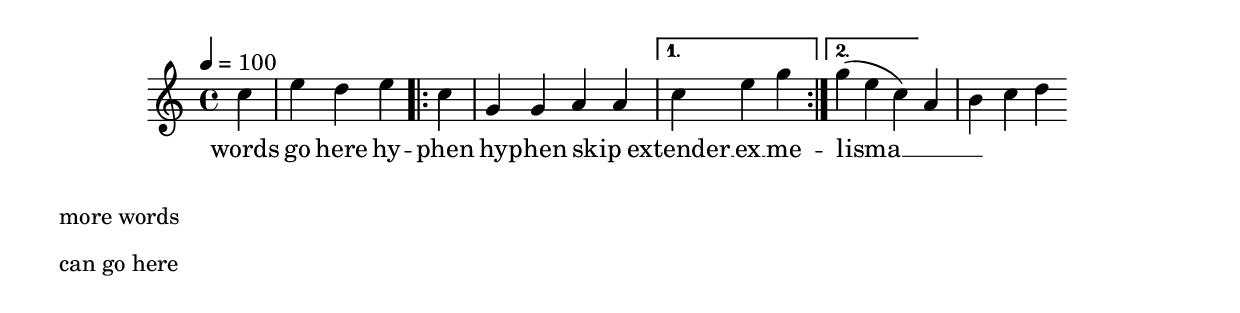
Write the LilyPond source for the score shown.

\version "2.18.2"
\language "english"

\header {
  title = ""
}

global = {
  \time 4/4
  \key c \major
  \tempo 4=100
}

melody = \relative c'' {
  \global
  \partial 4 
  c4
  e d e
  \repeat volta 2 {c g g a a }  
  \alternative {{c e g }{g (e c)}}
  a b c d 
}

words = \lyricmode {
  words go here hy -- phen hy -- phen skip _ extender __  ex __ me -- lisma __ _ _
}

\score {
  <<
    \new Staff { \melody }
    \addlyrics { \words }
  >>
  \layout { }
}

\score {
  <<
    \new Staff \with{midiInstrument=violin} { \unfoldRepeats \melody }
  >>
  \midi { }
}

\markup { \column{
\line{more words}
\line{}
\line{}
\line{}
\vspace #0.5

\line{can go here}
\line{}
\line{}
\line{}
\vspace #0.5

\line{}
\line{}
\line{}
\line{}
\vspace #0.5

\line{}
\line{}
\line{}
\line{}
}}
